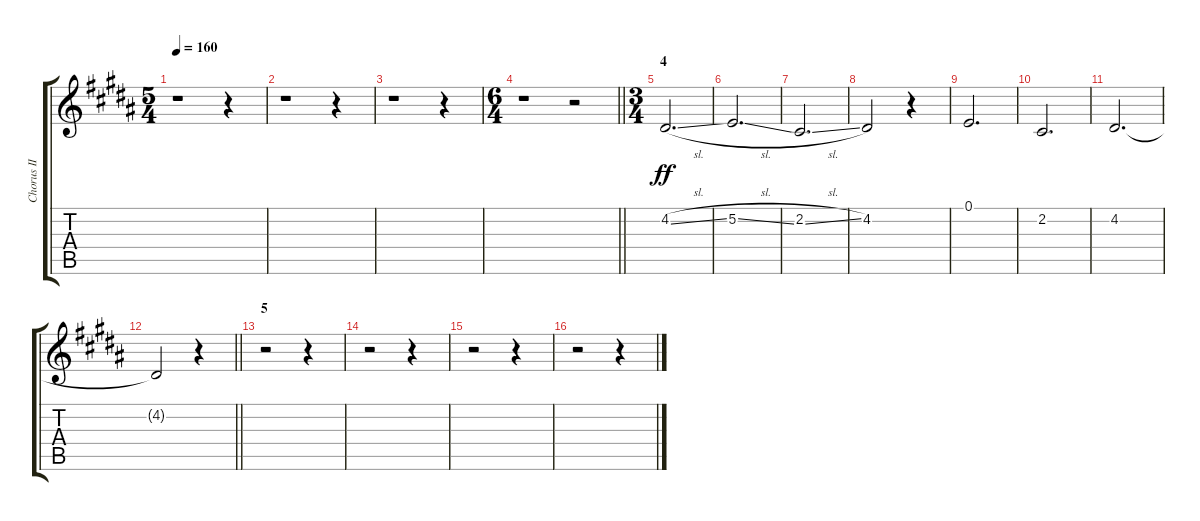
\track ("Chorus II" "Chorus II") {instrument voiceoohs}
\staff {score tabs}
\tuning (E4 B3 G3 D3 A2 E2) {hide}
\ts (5 4)
\tempo 160
\clef g2
\ks b
r.1{dy ff} r.4 |
r.1 r.4 |
r.1 r.4 |
\ts (6 4)
\barLineRight lightlight
r.1 r.2 |
\ts (3 4)
\section ("" "4")
4.2{sl}.2{d} |
5.2{sl}.2{d} |
2.2{sl}.2{d} |
4.2.2 r.4 |
0.1.2{d} |
2.2.2{d} |
4.2.2{d} |
\barLineRight lightlight
4.2{t}.2 r.4 |
\section ("" "5")
r.2 r.4 |
r.2 r.4 |
r.2 r.4 |
r.2 r.4
